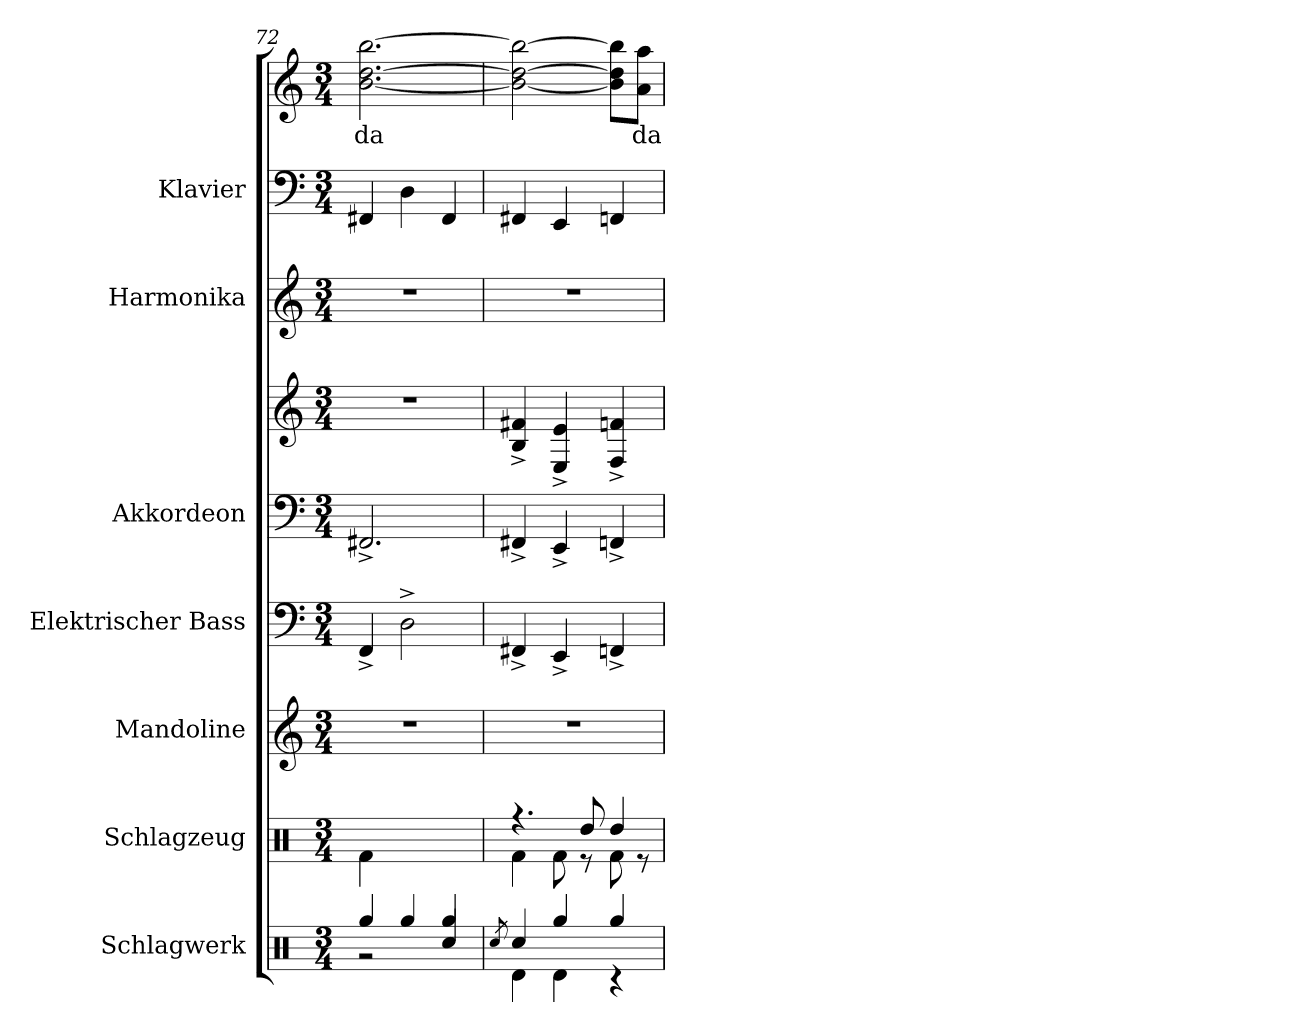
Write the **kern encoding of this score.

**kern	**kern	**kern	**kern	**kern	**kern	**kern	**kern	**kern	**text
*part7	*part6	*part5	*part4	*part3	*part3	*part2	*part1	*part1	*part1
*staff9	*staff8	*staff7	*staff6	*staff5	*staff4	*staff3	*staff2	*staff1	*staff1
*I"Schlagwerk	*I"Schlagzeug	*I"Mandoline	*I"Elektrischer Bass	*I"Akkordeon	*	*I"Harmonika	*I"Klavier	*	*
*I'Schlw.	*I'Schlgz.	*I'Mand.	*I'E-B.	*I'Akk.	*	*	*I'Klav.	*	*
!!LO:PB:g=z
*clefX	*clefX	*clefG2	*clefF4	*clefF4	*clefG2	*clefG2	*clefF4	*clefG2	*
*	*	*	*ITrd7c12	*	*	*	*	*	*
*k[]	*k[]	*k[]	*k[]	*k[]	*k[]	*k[]	*k[]	*k[]	*
*M3/4	*M3/4	*M3/4	*M3/4	*M3/4	*M3/4	*M3/4	*M3/4	*M3/4	*
=72	=72	=72	=72	=72	=72	=72	=72	=72	=72
*^	*^	*	*	*	*	*	*	*	*
!	!	!	!	!	!	!	!	!	!	!	!LO:LY:b
4Rgg/	2r	2.ryy	4Rf\	2.r	4FFF^/	2.FF#X^/	2.r	2.r	4FF#X/	[2.b\ [2.dd\ [2.bb\	da
4Rgg/	.	.	2ryy	.	2DD^\	.	.	.	4D\	.	.
4Rgg/	4Rcc/	.	.	.	.	.	.	.	4FF#/	.	.
=73	=73	=73	=73	=73	=73	=73	=73	=73	=73	=73	=73
8qRcc/	.	.	.	.	.	.	.	.	.	.	.
4Rcc/	4Rd\	4.r	4Rf\	2.r	4FFF#X^/	4FF#X^/	4B/^ 4f#X/^	2.r	4FF#X/	2b\_ 2dd\_ 2bb\_	.
4Rgg/	4Rd\	.	8Rf\	.	4EEE^/	4EE^/	4E/^ 4e/^	.	4EE/	.	.
.	.	8Rdd/	8r	.	.	.	.	.	.	.	.
4Rgg/	4r	4Rdd/	8Rf\	.	4FFFn^/	4FFn^/	4F/^ 4fn/^	.	4FFn/	8b\] 8dd\] 8bb\]L	.
!	!	!	!	!	!	!	!	!	!	!	!LO:LY:b
.	.	.	8r	.	.	.	.	.	.	8a\ 8aa\J	da-
*v	*v	*	*	*	*	*	*	*	*	*	*
*	*v	*v	*	*	*	*	*	*	*	*
=	=	=	=	=	=	=	=	=	=
*-	*-	*-	*-	*-	*-	*-	*-	*-	*-
